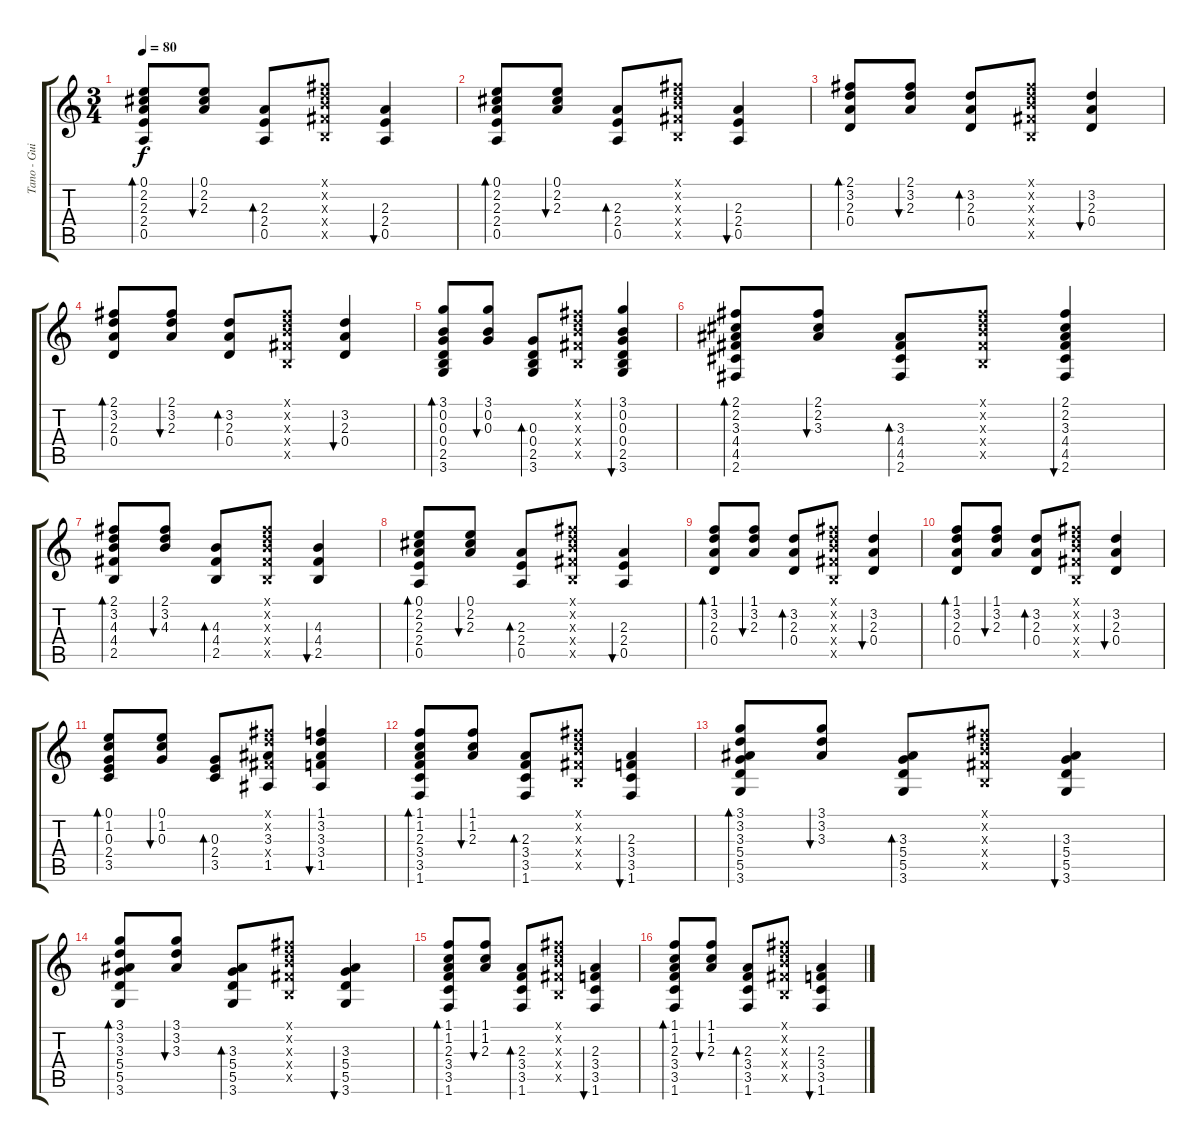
\track ("Tano - Guitarra Rítmica" "Tano - Gui") {instrument acousticguitarnylon}
\staff {score tabs}
\tuning (E4 B3 G3 D3 A2 E2) {hide}
\ts (3 4)
\tempo 80
\clef g2
\ks c
(0.1 2.2 2.3 2.4 0.5).8{bd 120 dy f} (0.1 2.2 2.3).8{bu 60} (2.3 2.4 0.5).8{bd 60} (2.1{x} 3.2{x} 4.3{x} 4.4{x} 2.5{x}).8 (2.3 2.4 0.5).4{bu 120} |
(0.1 2.2 2.3 2.4 0.5).8{bd 120} (0.1 2.2 2.3).8{bu 60} (2.3 2.4 0.5).8{bd 60} (2.1{x} 3.2{x} 4.3{x} 4.4{x} 2.5{x}).8 (2.3 2.4 0.5).4{bu 120} |
(2.1 3.2 2.3 0.4).8{bd 120} (2.1 3.2 2.3).8{bu 60} (3.2 2.3 0.4).8{bd 60} (2.1{x} 3.2{x} 4.3{x} 4.4{x} 2.5{x}).8 (3.2 2.3 0.4).4{bu 120} |
(2.1 3.2 2.3 0.4).8{bd 120} (2.1 3.2 2.3).8{bu 60} (3.2 2.3 0.4).8{bd 60} (2.1{x} 3.2{x} 4.3{x} 4.4{x} 2.5{x}).8 (3.2 2.3 0.4).4{bu 120} |
(3.1 0.2 0.3 0.4 2.5 3.6).8{bd 120} (3.1 0.2 0.3).8{bu 60} (0.3 0.4 2.5 3.6).8{bd 60} (2.1{x} 3.2{x} 4.3{x} 4.4{x} 2.5{x}).8 (3.1 0.2 0.3 0.4 2.5 3.6).4{bu 120} |
(2.1 2.2 3.3 4.4 4.5 2.6).8{bd 120} (2.1 2.2 3.3).8{bu 60} (3.3 4.4 4.5 2.6).8{bd 60} (2.1{x} 3.2{x} 4.3{x} 4.4{x} 2.5{x}).8 (2.1 2.2 3.3 4.4 4.5 2.6).4{bu 120} |
(2.1 3.2 4.3 4.4 2.5).8{bd 120} (2.1 3.2 4.3).8{bu 60} (4.3 4.4 2.5).8{bd 60} (2.1{x} 3.2{x} 4.3{x} 4.4{x} 2.5{x}).8 (4.3 4.4 2.5).4{bu 120} |
(0.1 2.2 2.3 2.4 0.5).8{bd 120} (0.1 2.2 2.3).8{bu 60} (2.3 2.4 0.5).8{bd 60} (2.1{x} 3.2{x} 4.3{x} 4.4{x} 2.5{x}).8 (2.3 2.4 0.5).4{bu 120} |
(1.1 3.2 2.3 0.4).8{bd 120} (1.1 3.2 2.3).8{bu 60} (3.2 2.3 0.4).8{bd 60} (2.1{x} 3.2{x} 4.3{x} 4.4{x} 2.5{x}).8 (3.2 2.3 0.4).4{bu 120} |
(1.1 3.2 2.3 0.4).8{bd 120} (1.1 3.2 2.3).8{bu 60} (3.2 2.3 0.4).8{bd 60} (2.1{x} 3.2{x} 4.3{x} 4.4{x} 2.5{x}).8 (3.2 2.3 0.4).4{bu 120} |
(0.1 1.2 0.3 2.4 3.5).8{bd 120} (0.1 1.2 0.3).8{bu 60} (0.3 2.4 3.5).8{bd 60} (2.1{x} 3.2{x} 3.3 4.4{x} 1.5).8 (1.1 3.2 3.3 3.4 1.5).4{bu 120} |
(1.1 1.2 2.3 3.4 3.5 1.6).8{bd 120} (1.1 1.2 2.3).8{bu 60} (2.3 3.4 3.5 1.6).8{bd 60} (2.1{x} 3.2{x} 4.3{x} 4.4{x} 2.5{x}).8 (2.3 3.4 3.5 1.6).4{bu 120} |
(3.1 3.2 3.3 5.4 5.5 3.6).8{bd 120} (3.1 3.2 3.3).8{bu 60} (3.3 5.4 5.5 3.6).8{bd 60} (2.1{x} 3.2{x} 4.3{x} 4.4{x} 2.5{x}).8 (3.3 5.4 5.5 3.6).4{bu 120} |
(3.1 3.2 3.3 5.4 5.5 3.6).8{bd 120} (3.1 3.2 3.3).8{bu 60} (3.3 5.4 5.5 3.6).8{bd 60} (2.1{x} 3.2{x} 4.3{x} 4.4{x} 2.5{x}).8 (3.3 5.4 5.5 3.6).4{bu 120} |
(1.1 1.2 2.3 3.4 3.5 1.6).8{bd 120} (1.1 1.2 2.3).8{bu 60} (2.3 3.4 3.5 1.6).8{bd 60} (2.1{x} 3.2{x} 4.3{x} 4.4{x} 2.5{x}).8 (2.3 3.4 3.5 1.6).4{bu 120} |
(1.1 1.2 2.3 3.4 3.5 1.6).8{bd 120} (1.1 1.2 2.3).8{bu 60} (2.3 3.4 3.5 1.6).8{bd 60} (2.1{x} 3.2{x} 4.3{x} 4.4{x} 2.5{x}).8 (2.3 3.4 3.5 1.6).4{bu 120}
